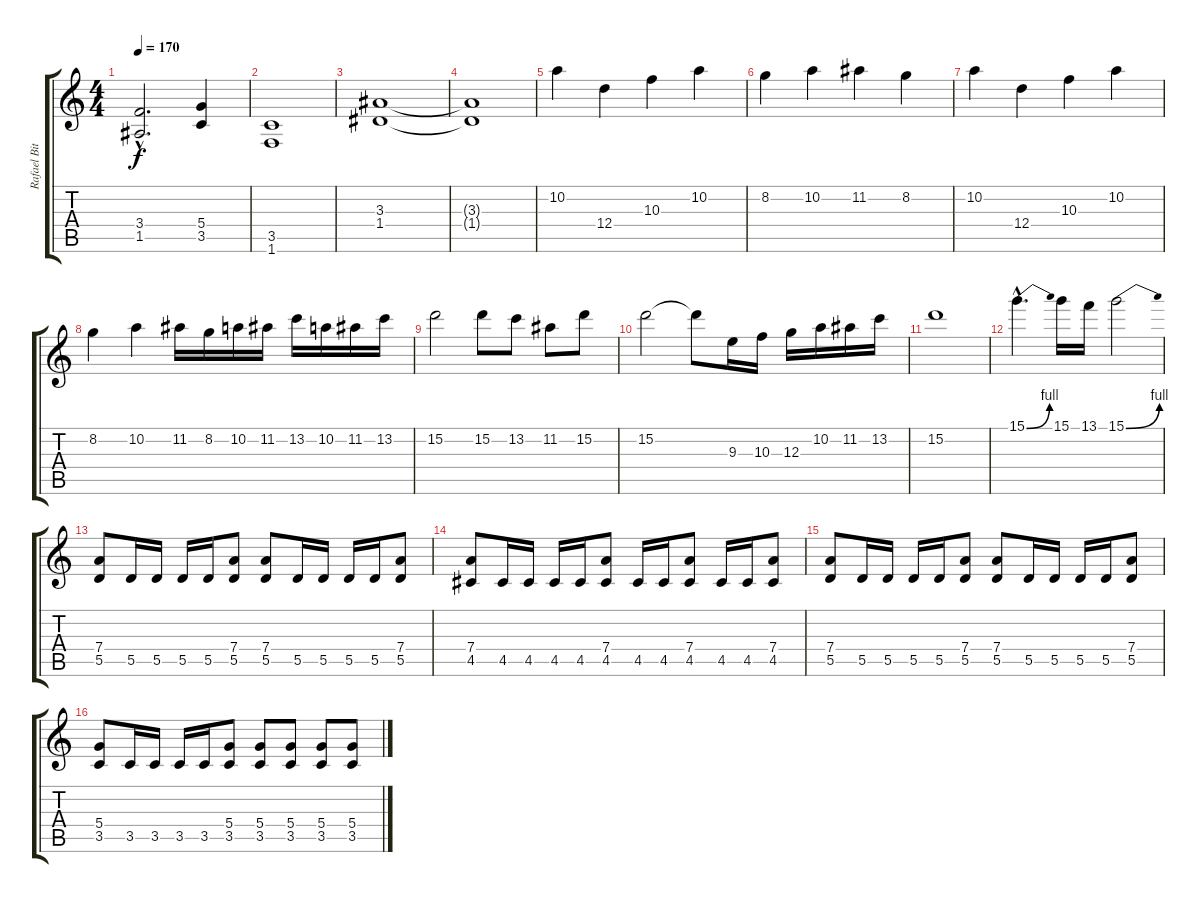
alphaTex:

\track ("Rafael Bittencourt" "Rafael Bit") {instrument distortionguitar}
\staff {score tabs}
\tuning (E4 B3 G3 D3 A2 E2) {hide}
\ts (4 4)
\tempo 170
\clef g2
\ks c
(3.4{hac} 1.5{hac}).2{d dy f} (5.4 3.5).4 |
(3.5 1.6).1 |
(3.3 1.4).1 |
(3.3{t} 1.4{t}).1 |
10.2.4 12.4.4 10.3.4 10.2.4 |
8.2.4 10.2.4 11.2.4 8.2.4 |
10.2.4 12.4.4 10.3.4 10.2.4 |
8.2.4 10.2.4 11.2.16 8.2.16 10.2.16 11.2.16 13.2.16 10.2.16 11.2.16 13.2.16 |
15.2.2 15.2.8 13.2.8 11.2.8 15.2.8 |
15.2.2 15.2{t}.8 9.3.16 10.3.16 12.3.16 10.2.16 11.2.16 13.2.16 |
15.2.1 |
15.1{be (bend 0 0 60 4) hac}.4{d} 15.1.16 13.1.16 15.1{be (bend 0 0 60 4)}.2 |
(7.4 5.5).8 5.5.16 5.5.16 5.5.16 5.5.16 (7.4 5.5).8 (7.4 5.5).8 5.5.16 5.5.16 5.5.16 5.5.16 (7.4 5.5).8 |
(7.4 4.5).8 4.5.16 4.5.16 4.5.16 4.5.16 (7.4 4.5).8 4.5.16 4.5.16 (7.4 4.5).8 4.5.16 4.5.16 (7.4 4.5).8 |
(7.4 5.5).8 5.5.16 5.5.16 5.5.16 5.5.16 (7.4 5.5).8 (7.4 5.5).8 5.5.16 5.5.16 5.5.16 5.5.16 (7.4 5.5).8 |
(5.4 3.5).8 3.5.16 3.5.16 3.5.16 3.5.16 (5.4 3.5).8 (5.4 3.5).8 (5.4 3.5).8 (5.4 3.5).8 (5.4 3.5).8
